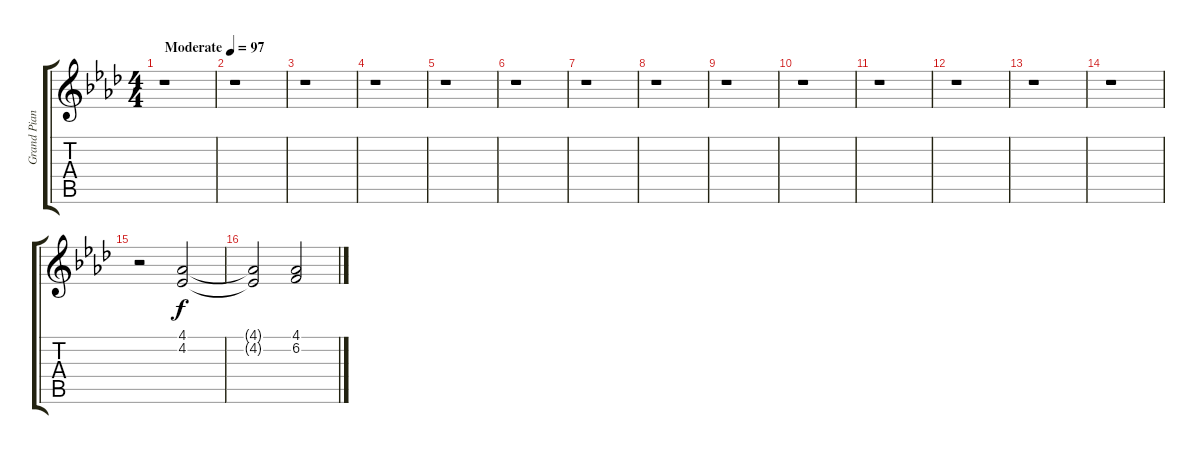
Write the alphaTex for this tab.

\track ("Grand Piano" "Grand Pian") {instrument acousticgrandpiano}
\staff {score tabs}
\tuning (E4 B3 G3 D3 A2 E2) {hide}
\ts (4 4)
\tempo (97 "Moderate")
\clef g2
\ks ab
r.1{dy f instrument acousticgrandpiano} |
r.1 |
r.1 |
r.1 |
r.1 |
r.1 |
r.1 |
r.1 |
r.1 |
r.1 |
r.1 |
r.1 |
r.1 |
r.1 |
r.2 (4.1 4.2).2 |
(4.1{t} 4.2{t}).2 (4.1 6.2).2
